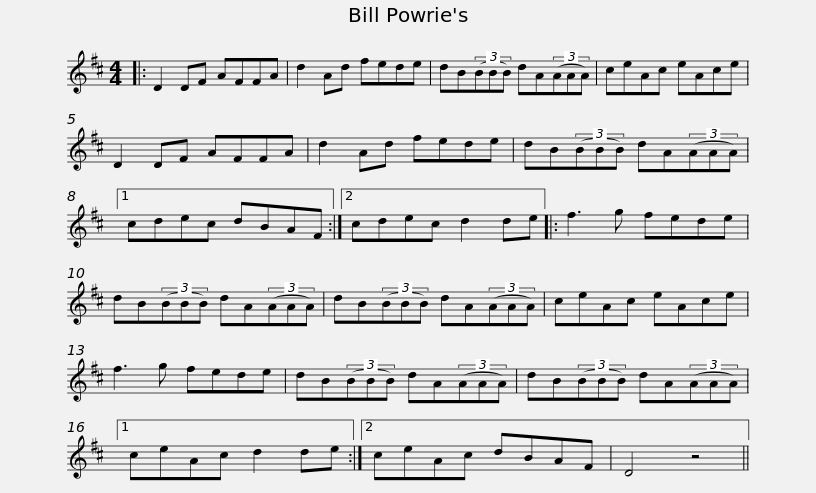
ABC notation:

X:1
L:1/8
M:4/4
I:linebreak $
K:D
V:1 treble
V:1
|: D2 DF AFFA | d2 Ad fede | dB(3(BBB) dA(3(AAA) | ceAc eAce | D2 DF AFFA |$ %5
 d2 Ad fede | dB(3(BBB) dA(3(AAA) |1 cdec dBAF :|2 cdec d2 de |: f3 g fede |$ %10
 dB(3(BBB) dA(3(AAA) | dB(3(BBB) dA(3(AAA) | ceAc eAce | f3 g fede | dB(3(BBB) dA(3(AAA) |$ %15
 dB(3(BBB) dA(3(AAA) |1 ceAc d2 de :|2 ceAc dBAF | D4 z4 || %19
